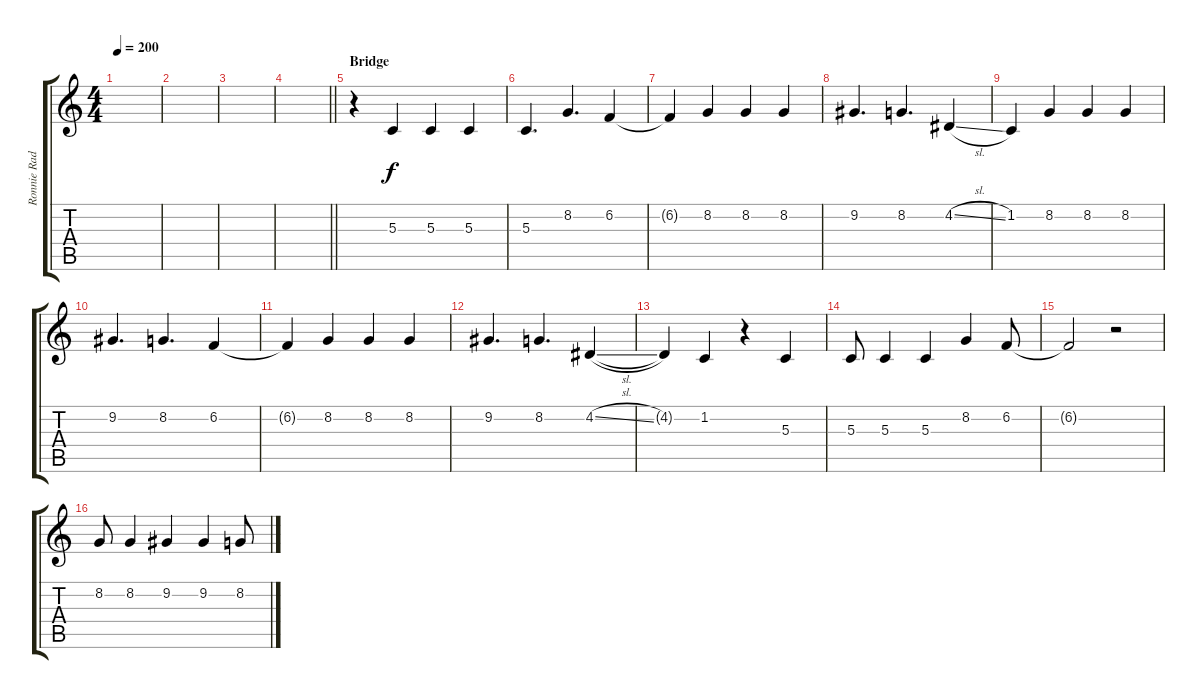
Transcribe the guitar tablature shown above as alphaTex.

\track ("Ronnie Radke - Vocals" "Ronnie Rad") {instrument altosax}
\staff {score tabs}
\tuning (E4 B3 G3 D3 A2 E2) {hide}
\ts (4 4)
\tempo 200
\clef g2
\ks c
|
|
|
\barLineRight lightlight
|
\section ("" "Bridge")
r.4 5.3.4{dy f} 5.3.4 5.3.4 |
5.3.4{d} 8.2.4{d} 6.2.4 |
6.2{t}.4 8.2.4 8.2.4 8.2.4 |
9.2.4{d} 8.2.4{d} 4.2{sl}.4 |
1.2.4 8.2.4 8.2.4 8.2.4 |
9.2.4{d} 8.2.4{d} 6.2.4 |
6.2{t}.4 8.2.4 8.2.4 8.2.4 |
9.2.4{d} 8.2.4{d} 4.2{sl}.4 |
4.2{t}.4 1.2.4 r.4 5.3.4 |
5.3.8 5.3.4 5.3.4 8.2.4 6.2.8 |
6.2{t}.2 r.2 |
8.2.8 8.2.4 9.2.4 9.2.4 8.2.8
